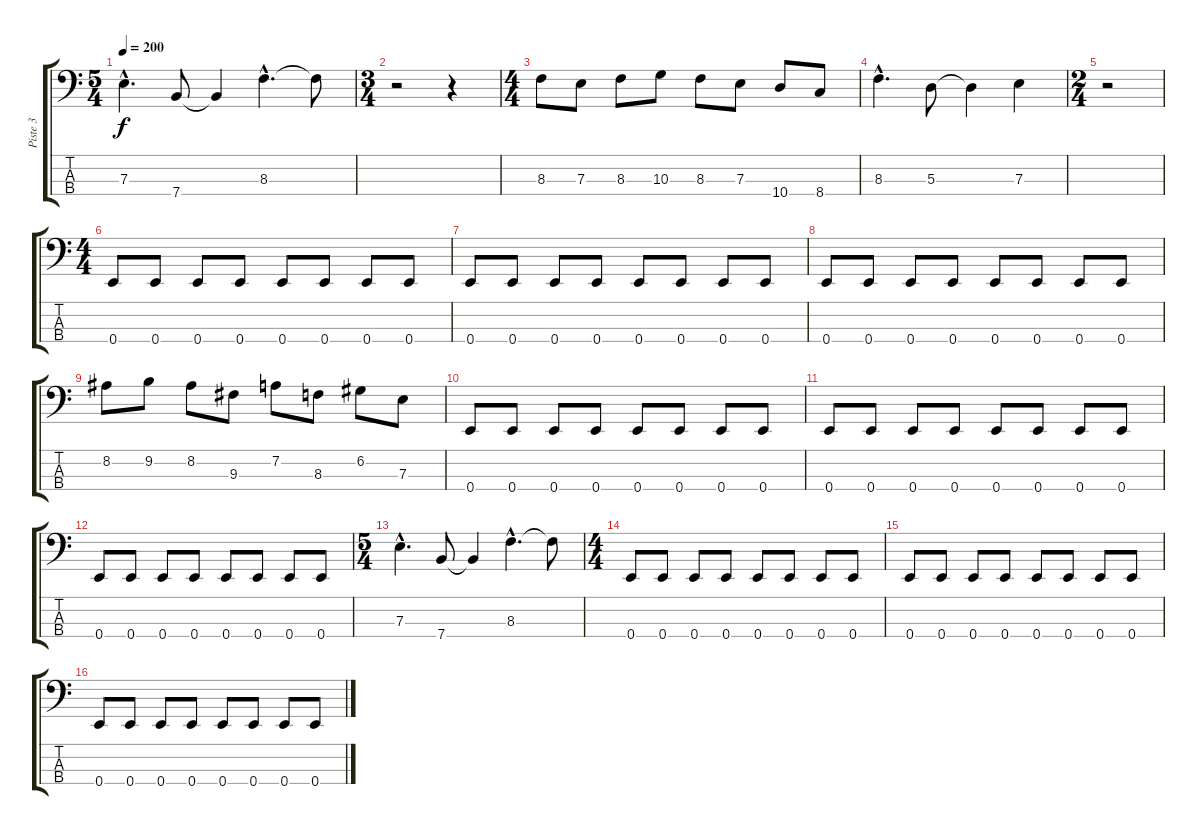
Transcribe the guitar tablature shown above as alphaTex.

\track ("Piste 3" "Piste 3") {instrument slapbass1}
\staff {score tabs}
\tuning (G2 D2 A1 E1) {hide}
\ts (5 4)
\tempo 200
\clef f4
\ks c
7.3{hac}.4{d dy f} 7.4.8 7.4{t}.4 8.3{hac}.4{d} 8.3{t}.8 |
\ts (3 4)
r.2 r.4 |
\ts (4 4)
8.3.8 7.3.8 8.3.8 10.3.8 8.3.8 7.3.8 10.4.8 8.4.8 |
8.3{hac}.4{d} 5.3.8 5.3{t}.4 7.3.4 |
\ts (2 4)
r.2 |
\ts (4 4)
0.4.8 0.4.8 0.4.8 0.4.8 0.4.8 0.4.8 0.4.8 0.4.8 |
0.4.8 0.4.8 0.4.8 0.4.8 0.4.8 0.4.8 0.4.8 0.4.8 |
0.4.8 0.4.8 0.4.8 0.4.8 0.4.8 0.4.8 0.4.8 0.4.8 |
8.2.8 9.2.8 8.2.8 9.3.8 7.2.8 8.3.8 6.2.8 7.3.8 |
0.4.8 0.4.8 0.4.8 0.4.8 0.4.8 0.4.8 0.4.8 0.4.8 |
0.4.8 0.4.8 0.4.8 0.4.8 0.4.8 0.4.8 0.4.8 0.4.8 |
0.4.8 0.4.8 0.4.8 0.4.8 0.4.8 0.4.8 0.4.8 0.4.8 |
\ts (5 4)
7.3{hac}.4{d} 7.4.8 7.4{t}.4 8.3{hac}.4{d} 8.3{t}.8 |
\ts (4 4)
0.4.8 0.4.8 0.4.8 0.4.8 0.4.8 0.4.8 0.4.8 0.4.8 |
0.4.8 0.4.8 0.4.8 0.4.8 0.4.8 0.4.8 0.4.8 0.4.8 |
0.4.8 0.4.8 0.4.8 0.4.8 0.4.8 0.4.8 0.4.8 0.4.8
